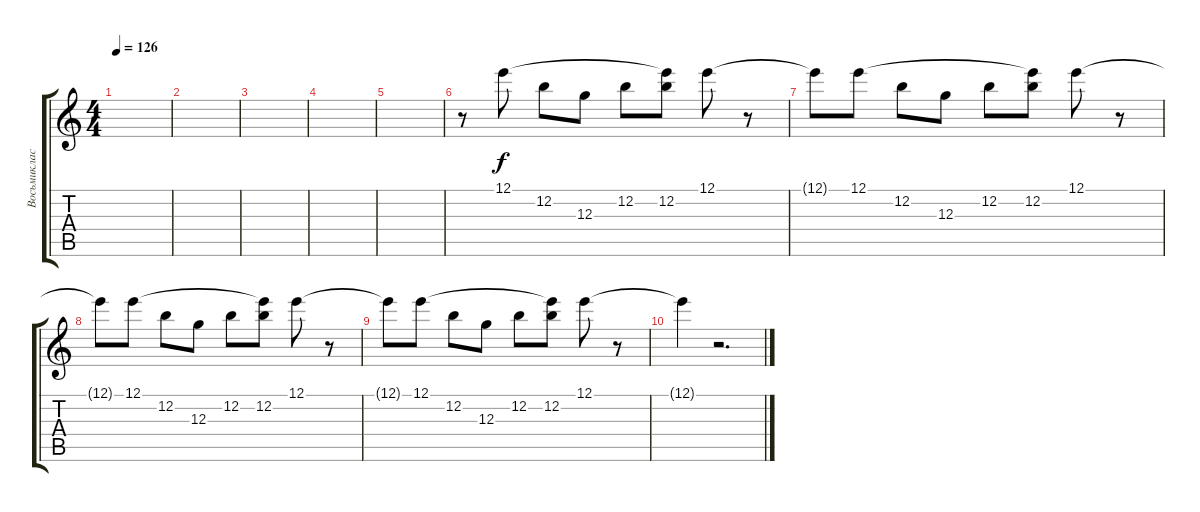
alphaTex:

\track ("Восьмикласница" "Восьмиклас") {instrument electricguitarjazz}
\staff {score tabs}
\tuning (E4 B3 G3 D3 A2 E2) {hide}
\ts (4 4)
\tempo 126
\clef g2
\ks c
|
|
|
|
|
r.8 12.1.8 12.2.8 12.3.8 12.2.8 (12.1{t} 12.2).8 12.1.8 r.8 |
12.1{t}.8 12.1.8 12.2.8 12.3.8 12.2.8 (12.1{t} 12.2).8 12.1.8 r.8 |
12.1{t}.8 12.1.8 12.2.8 12.3.8 12.2.8 (12.1{t} 12.2).8 12.1.8 r.8 |
12.1{t}.8 12.1.8 12.2.8 12.3.8 12.2.8 (12.1{t} 12.2).8 12.1.8 r.8 |
12.1{t}.4 r.2{d}
